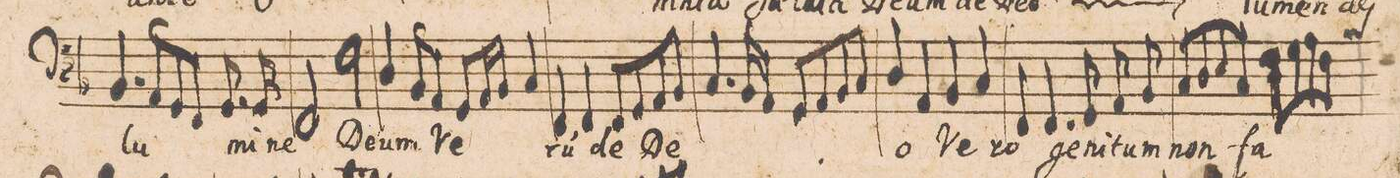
**kern	**text
*I"BASSVS.	*
*clefF4	*
*k[b-]	*
*met(C|)	*
*M2/2	*
4.BB-/	lu-
8AA/L	.
8GG/	.
8FF/J	.
8.GG/	.
16GG/	-mi-
=45-	=45-
2FF/	-ne
2F\	De-
=46-	=46-
4D/	-um
8BB-/L	.
8AA/J	Ve-
8GG/L	.
16AA/L	.
16BB-/JJ	.
4C/	.
=47-	=47-
4FF/	-ru(m)
4FF/	de
8FF/L	.
8GG/	De-
8AA/	.
8BB-/J	.
=48-	=48-
4.C/	.
16BB-/LL	.
16AA/JJ	.
8GG/L	.
8AA/	.
8BB-/	.
8C/J	.
=49-	=49-
4D/	-o
4AA/	.
4BB-/	Ve-
4C/	.
=50-	=50-
4FF/	-ro
4.FF/	ge-
8GG/	-ni-
8AA/	-tum
8BB-/	.
=51-	=51-
8C/L	non
8D/	.
8E/	.
8C/J	.
8F\L	fa-
8G\	.
8A\	.
*custos:B	*
8F\J	.
=52-	=52-
*-	*-
